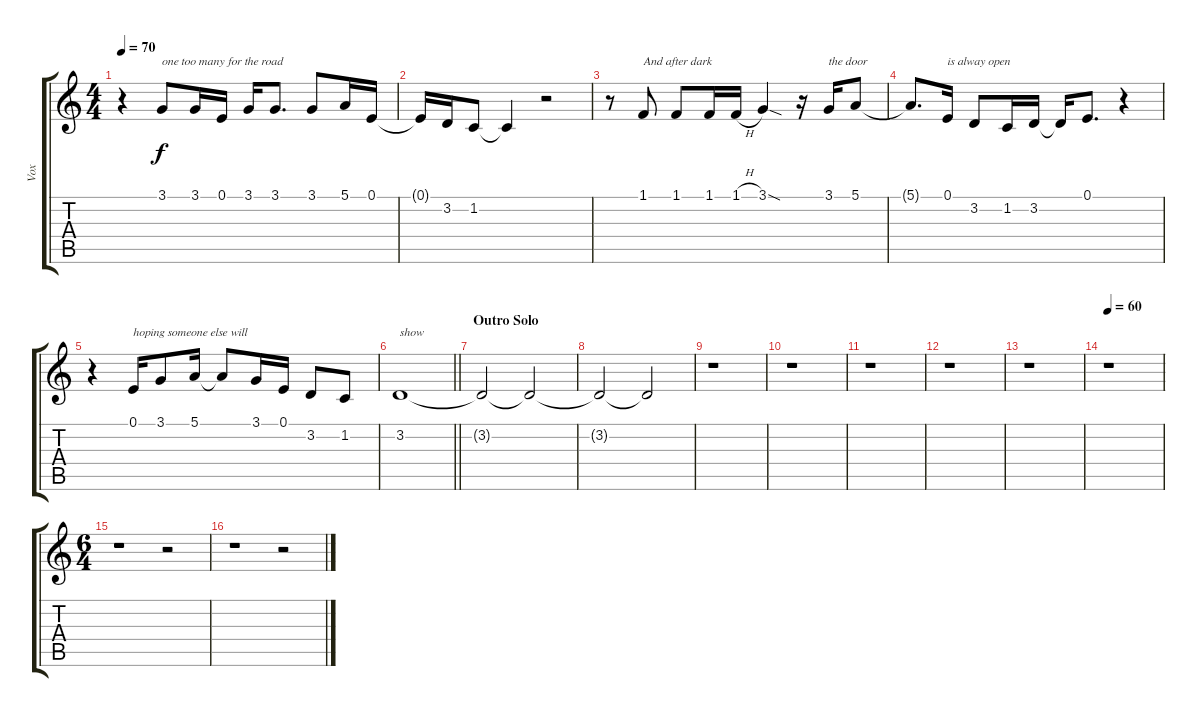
\track ("Vox" "Vox") {instrument violin}
\staff {score tabs}
\tuning (E4 B3 G3 D3 A2 E2) {hide}
\ts (4 4)
\tempo 70
\clef g2
\ks c
r.4{dy f} 3.1.8{txt "one too many for the road"} 3.1.16 0.1.16 3.1.16 3.1.8{d} 3.1.8 5.1.16 0.1.16 |
0.1{t}.16 3.2.16 1.2.8 1.2{t}.4 r.2 |
r.8 1.1.8{txt "And after dark"} 1.1.8 1.1.16 1.1{h}.16 3.1{sod}.4 r.16 3.1.16{txt "the door"} 5.1.8 |
5.1{t}.8{d} 0.1.16{txt "is alway open"} 3.2.8 1.2.16 3.2.16 3.2{t}.16 0.1.8{d} r.4 |
r.4 0.1.16{txt "hoping someone else will"} 3.1.8 5.1.16 5.1{t}.8 3.1.16 0.1.16 3.2.8 1.2.8 |
\barLineRight lightlight
3.2.1{txt "show"} |
\section ("" "Outro Solo")
3.2{t}.2 3.2{t}.2 |
3.2{t}.2 3.2{t}.2 |
r.1 |
r.1 |
r.1 |
r.1 |
r.1 |
\tempo 60
r.1 |
\ts (6 4)
r.1 r.2 |
r.1 r.2
